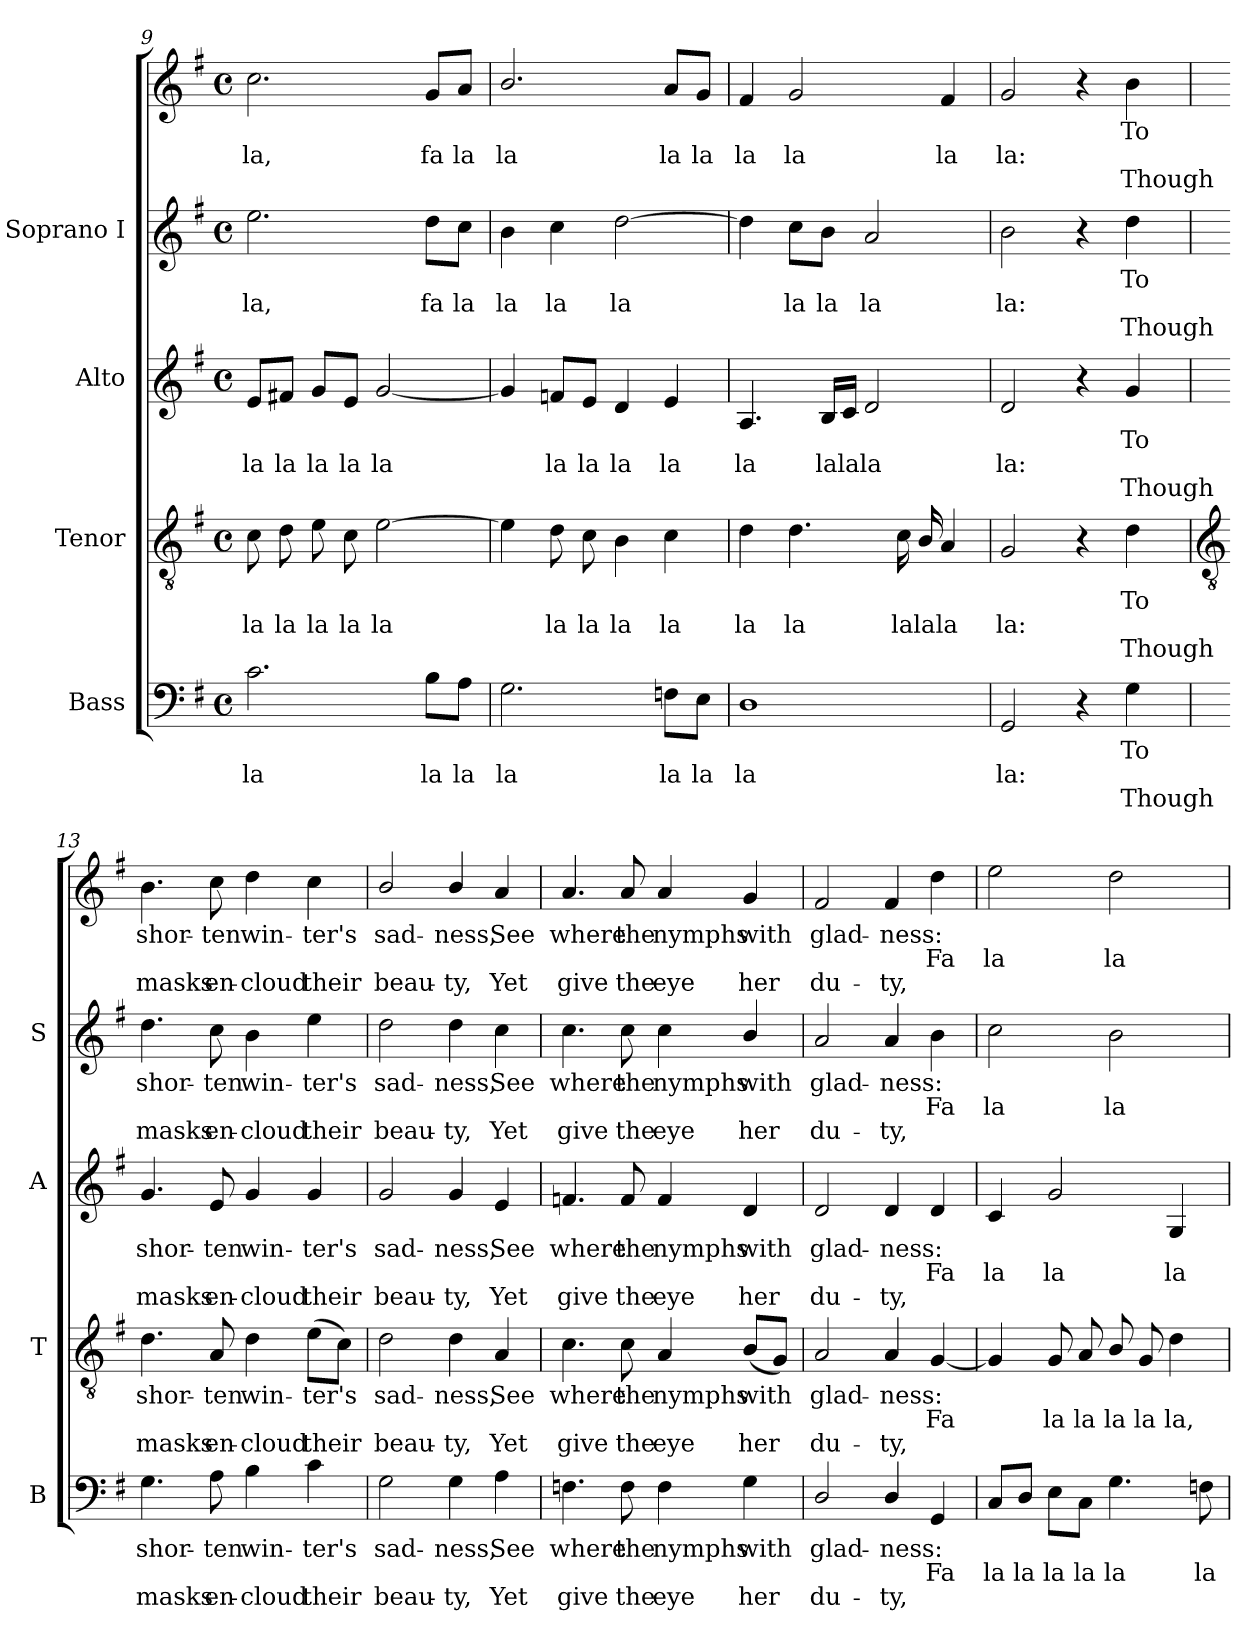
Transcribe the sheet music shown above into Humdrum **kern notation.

**kern	**text	**text	**text	**kern	**text	**text	**text	**kern	**text	**text	**text	**kern	**text	**text	**text	**kern	**text	**text	**text
*part4	*part4	*part4	*part4	*part3	*part3	*part3	*part3	*part2	*part2	*part2	*part2	*part1	*part1	*part1	*part1	*part1	*part1	*part1	*part1
*staff5	*staff5	*staff5	*staff5	*staff4	*staff4	*staff4	*staff4	*staff3	*staff3	*staff3	*staff3	*staff2	*staff2	*staff2	*staff2	*staff1	*staff1	*staff1	*staff1
*I"Bass	*	*	*	*I"Tenor	*	*	*	*I"Alto	*	*	*	*I"Soprano I	*	*	*	*	*	*	*
*I'B	*	*	*	*I'T	*	*	*	*I'A	*	*	*	*I'S	*	*	*	*	*	*	*
*clefF4	*	*	*	*clefGv2	*	*	*	*clefG2	*	*	*	*clefG2	*	*	*	*clefG2	*	*	*
*k[f#]	*	*	*	*k[f#]	*	*	*	*k[f#]	*	*	*	*k[f#]	*	*	*	*k[f#]	*	*	*
*G:	*	*	*	*G:	*	*	*	*G:	*	*	*	*G:	*	*	*	*G:	*	*	*
*M4/4	*	*	*	*M4/4	*	*	*	*M4/4	*	*	*	*M4/4	*	*	*	*M4/4	*	*	*
*met(c)	*	*	*	*met(c)	*	*	*	*met(c)	*	*	*	*met(c)	*	*	*	*met(c)	*	*	*
=9	=9	=9	=9	=9	=9	=9	=9	=9	=9	=9	=9	=9	=9	=9	=9	=9	=9	=9	=9
!	!	!LO:LY:b	!	!	!	!LO:LY:b	!	!	!	!LO:LY:b	!	!	!	!LO:LY:b	!	!	!	!LO:LY:b	!
2.c	.	la	.	8c	.	la	.	8e/L	.	la	.	2.ee	.	la,	.	2.cc	.	la,	.
!	!	!	!	!	!	!LO:LY:b	!	!	!	!LO:LY:b	!	!	!	!	!	!	!	!	!
.	.	.	.	8d	.	la	.	8f#X/J	.	la	.	.	.	.	.	.	.	.	.
!	!	!	!	!	!	!LO:LY:b	!	!	!	!LO:LY:b	!	!	!	!	!	!	!	!	!
.	.	.	.	8e	.	la	.	8g/L	.	la	.	.	.	.	.	.	.	.	.
!	!	!	!	!	!	!LO:LY:b	!	!	!	!LO:LY:b	!	!	!	!	!	!	!	!	!
.	.	.	.	8c	.	la	.	8e/J	.	la	.	.	.	.	.	.	.	.	.
!	!	!	!	!	!	!LO:LY:b	!	!	!	!LO:LY:b	!	!	!	!	!	!	!	!	!
.	.	.	.	[2e	.	la	.	[2g	.	la	.	.	.	.	.	.	.	.	.
!	!	!LO:LY:b	!	!	!	!	!	!	!	!	!	!	!	!LO:LY:b	!	!	!	!LO:LY:b	!
8B\L	.	la	.	.	.	.	.	.	.	.	.	8dd\L	.	fa	.	8g/L	.	fa	.
!	!	!LO:LY:b	!	!	!	!	!	!	!	!	!	!	!	!LO:LY:b	!	!	!	!LO:LY:b	!
8A\J	.	la	.	.	.	.	.	.	.	.	.	8cc\J	.	la	.	8a/J	.	la	.
=10	=10	=10	=10	=10	=10	=10	=10	=10	=10	=10	=10	=10	=10	=10	=10	=10	=10	=10	=10
!	!	!LO:LY:b	!	!	!	!	!	!	!	!	!	!	!	!LO:LY:b	!	!	!	!LO:LY:b	!
2.G	.	la	.	4e]	.	.	.	4g]	.	.	.	4b	.	la	.	2.b/	.	la	.
!	!	!	!	!	!	!LO:LY:b	!	!	!	!LO:LY:b	!	!	!	!LO:LY:b	!	!	!	!	!
.	.	.	.	8d	.	la	.	8fn/L	.	la	.	4cc	.	la	.	.	.	.	.
!	!	!	!	!	!	!LO:LY:b	!	!	!	!LO:LY:b	!	!	!	!	!	!	!	!	!
.	.	.	.	8c	.	la	.	8e/J	.	la	.	.	.	.	.	.	.	.	.
!	!	!	!	!	!	!LO:LY:b	!	!	!	!LO:LY:b	!	!	!	!LO:LY:b	!	!	!	!	!
.	.	.	.	4B	.	la	.	4d	.	la	.	[2dd	.	la	.	.	.	.	.
!	!	!LO:LY:b	!	!	!	!LO:LY:b	!	!	!	!LO:LY:b	!	!	!	!	!	!	!	!LO:LY:b	!
8Fn\L	.	la	.	4c	.	la	.	4e	.	la	.	.	.	.	.	8a/L	.	la	.
!	!	!LO:LY:b	!	!	!	!	!	!	!	!	!	!	!	!	!	!	!	!LO:LY:b	!
8E\J	.	la	.	.	.	.	.	.	.	.	.	.	.	.	.	8g/J	.	la	.
=11	=11	=11	=11	=11	=11	=11	=11	=11	=11	=11	=11	=11	=11	=11	=11	=11	=11	=11	=11
!	!	!LO:LY:b	!	!	!	!LO:LY:b	!	!	!	!LO:LY:b	!	!	!	!	!	!	!	!LO:LY:b	!
1D	.	la	.	4d	.	la	.	4.A	.	la	.	4dd]	.	.	.	4f#	.	la	.
!	!	!	!	!	!	!LO:LY:b	!	!	!	!	!	!	!	!LO:LY:b	!	!	!	!LO:LY:b	!
.	.	.	.	4.d	.	la	.	.	.	.	.	8cc\L	.	la	.	2g	.	la	.
!	!	!	!	!	!	!	!	!	!	!LO:LY:b	!	!	!	!LO:LY:b	!	!	!	!	!
.	.	.	.	.	.	.	.	16B/LL	.	la	.	8b\J	.	la	.	.	.	.	.
!	!	!	!	!	!	!	!	!	!	!LO:LY:b	!	!	!	!	!	!	!	!	!
.	.	.	.	.	.	.	.	16c/JJ	.	la	.	.	.	.	.	.	.	.	.
!	!	!	!	!	!	!	!	!	!	!LO:LY:b	!	!	!	!LO:LY:b	!	!	!	!	!
.	.	.	.	.	.	.	.	2d	.	la	.	2a	.	la	.	.	.	.	.
!	!	!	!	!	!	!LO:LY:b	!	!	!	!	!	!	!	!	!	!	!	!	!
.	.	.	.	16c	.	la	.	.	.	.	.	.	.	.	.	.	.	.	.
!	!	!	!	!	!	!LO:LY:b	!	!	!	!	!	!	!	!	!	!	!	!	!
.	.	.	.	16B/	.	la	.	.	.	.	.	.	.	.	.	.	.	.	.
!	!	!	!	!	!	!LO:LY:b	!	!	!	!	!	!	!	!	!	!	!	!LO:LY:b	!
.	.	.	.	4A	.	la	.	.	.	.	.	.	.	.	.	4f#	.	la	.
=12	=12	=12	=12	=12	=12	=12	=12	=12	=12	=12	=12	=12	=12	=12	=12	=12	=12	=12	=12
!	!	!LO:LY:b	!	!	!	!LO:LY:b	!	!	!	!LO:LY:b	!	!	!	!LO:LY:b	!	!	!	!LO:LY:b	!
2GG	.	la:	.	2G	.	la:	.	2d	.	la:	.	2b	.	la:	.	2g	.	la:	.
4r	.	.	.	4r	.	.	.	4r	.	.	.	4r	.	.	.	4r	.	.	.
!	!LO:LY:b	!	!LO:LY:b	!	!LO:LY:b	!	!LO:LY:b	!	!LO:LY:b	!	!LO:LY:b	!	!LO:LY:b	!	!LO:LY:b	!	!LO:LY:b	!	!LO:LY:b
4G	To	.	Though	4d	To	.	Though	4g	To	.	Though	4dd	To	.	Though	4b	To	.	Though
!!LO:LB:g=z
=13	=13	=13	=13	=13	=13	=13	=13	=13	=13	=13	=13	=13	=13	=13	=13	=13	=13	=13	=13
*	*	*	*	*clefGv2	*	*	*	*	*	*	*	*	*	*	*	*	*	*	*
!	!LO:LY:b	!	!LO:LY:b	!	!LO:LY:b	!	!LO:LY:b	!	!LO:LY:b	!	!LO:LY:b	!	!LO:LY:b	!	!LO:LY:b	!	!LO:LY:b	!	!LO:LY:b
4.G	shor-	.	-masks	4.d	shor-	.	-masks	4.g	shor-	.	-masks	4.dd	shor-	.	-masks	4.b	shor-	.	-masks
!	!LO:LY:b	!	!LO:LY:b	!	!LO:LY:b	!	!LO:LY:b	!	!LO:LY:b	!	!LO:LY:b	!	!LO:LY:b	!	!LO:LY:b	!	!LO:LY:b	!	!LO:LY:b
8A	ten	.	en-	8A	ten	.	en-	8e	ten	.	en-	8cc	ten	.	en-	8cc	ten	.	en-
!	!LO:LY:b	!	!LO:LY:b	!	!LO:LY:b	!	!LO:LY:b	!	!LO:LY:b	!	!LO:LY:b	!	!LO:LY:b	!	!LO:LY:b	!	!LO:LY:b	!	!LO:LY:b
4B	-win-	.	-cloud	4d	-win-	.	-cloud	4g	-win-	.	-cloud	4b	-win-	.	-cloud	4dd	-win-	.	-cloud
!	!LO:LY:b	!	!LO:LY:b	!	!LO:LY:b	!	!LO:LY:b	!	!LO:LY:b	!	!LO:LY:b	!	!LO:LY:b	!	!LO:LY:b	!	!LO:LY:b	!	!LO:LY:b
4c	ter's	.	their	(>8eL	ter's	.	their	4g	ter's	.	their	4ee	ter's	.	their	4cc	ter's	.	their
.	.	.	.	8cJ)	.	.	.	.	.	.	.	.	.	.	.	.	.	.	.
=14	=14	=14	=14	=14	=14	=14	=14	=14	=14	=14	=14	=14	=14	=14	=14	=14	=14	=14	=14
!	!LO:LY:b	!	!LO:LY:b	!	!LO:LY:b	!	!LO:LY:b	!	!LO:LY:b	!	!LO:LY:b	!	!LO:LY:b	!	!LO:LY:b	!	!LO:LY:b	!	!LO:LY:b
2G	sad-	.	-beau-	2d	sad-	.	-beau-	2g	sad-	.	-beau-	2dd	sad-	.	-beau-	2b/	sad-	.	-beau-
!	!LO:LY:b	!	!LO:LY:b	!	!LO:LY:b	!	!LO:LY:b	!	!LO:LY:b	!	!LO:LY:b	!	!LO:LY:b	!	!LO:LY:b	!	!LO:LY:b	!	!LO:LY:b
4G	-ness,	.	ty,	4d	-ness,	.	ty,	4g	-ness,	.	ty,	4dd	-ness,	.	ty,	4b/	-ness,	.	ty,
!	!LO:LY:b	!	!LO:LY:b	!	!LO:LY:b	!	!LO:LY:b	!	!LO:LY:b	!	!LO:LY:b	!	!LO:LY:b	!	!LO:LY:b	!	!LO:LY:b	!	!LO:LY:b
4A	See	.	Yet	4A	See	.	Yet	4e	See	.	Yet	4cc	See	.	Yet	4a	See	.	Yet
=15	=15	=15	=15	=15	=15	=15	=15	=15	=15	=15	=15	=15	=15	=15	=15	=15	=15	=15	=15
!	!LO:LY:b	!	!LO:LY:b	!	!LO:LY:b	!	!LO:LY:b	!	!LO:LY:b	!	!LO:LY:b	!	!LO:LY:b	!	!LO:LY:b	!	!LO:LY:b	!	!LO:LY:b
4.Fn	where	.	give	4.c	where	.	give	4.fn	where	.	give	4.cc	where	.	give	4.a	where	.	give
!	!LO:LY:b	!	!LO:LY:b	!	!LO:LY:b	!	!LO:LY:b	!	!LO:LY:b	!	!LO:LY:b	!	!LO:LY:b	!	!LO:LY:b	!	!LO:LY:b	!	!LO:LY:b
8F	the	.	the	8c	the	.	the	8f	the	.	the	8cc	the	.	the	8a	the	.	the
!	!LO:LY:b	!	!LO:LY:b	!	!LO:LY:b	!	!LO:LY:b	!	!LO:LY:b	!	!LO:LY:b	!	!LO:LY:b	!	!LO:LY:b	!	!LO:LY:b	!	!LO:LY:b
4F	nymphs	.	eye	4A	nymphs	.	eye	4f	nymphs	.	eye	4cc	nymphs	.	eye	4a	nymphs	.	eye
!	!LO:LY:b	!	!LO:LY:b	!	!LO:LY:b	!	!LO:LY:b	!	!LO:LY:b	!	!LO:LY:b	!	!LO:LY:b	!	!LO:LY:b	!	!LO:LY:b	!	!LO:LY:b
4G	with	.	her	(<8BL	with	.	her	4d	with	.	her	4b/	with	.	her	4g	with	.	her
.	.	.	.	8GJ)	.	.	.	.	.	.	.	.	.	.	.	.	.	.	.
=16	=16	=16	=16	=16	=16	=16	=16	=16	=16	=16	=16	=16	=16	=16	=16	=16	=16	=16	=16
!	!LO:LY:b	!	!LO:LY:b	!	!LO:LY:b	!	!LO:LY:b	!	!LO:LY:b	!	!LO:LY:b	!	!LO:LY:b	!	!LO:LY:b	!	!LO:LY:b	!	!LO:LY:b
2D/	glad-	.	-du-	2A	glad-	.	-du-	2d	glad-	.	-du-	2a	glad-	.	-du-	2f#	glad-	.	-du-
!	!LO:LY:b	!	!LO:LY:b	!	!LO:LY:b	!	!LO:LY:b	!	!LO:LY:b	!	!LO:LY:b	!	!LO:LY:b	!	!LO:LY:b	!	!LO:LY:b	!	!LO:LY:b
4D/	-ness:	.	ty,	4A	-ness:	.	ty,	4d	-ness:	.	ty,	4a	-ness:	.	ty,	4f#	-ness:	.	ty,
!	!	!LO:LY:b	!	!	!	!LO:LY:b	!	!	!	!LO:LY:b	!	!	!	!LO:LY:b	!	!	!	!LO:LY:b	!
4GG	.	Fa	.	[4G	.	Fa	.	4d	.	Fa	.	4b	.	Fa	.	4dd	.	Fa	.
=17	=17	=17	=17	=17	=17	=17	=17	=17	=17	=17	=17	=17	=17	=17	=17	=17	=17	=17	=17
!	!	!LO:LY:b	!	!	!	!	!	!	!	!LO:LY:b	!	!	!	!LO:LY:b	!	!	!	!LO:LY:b	!
8C/L	.	la	.	4G]	.	.	.	4c	.	la	.	2cc	.	la	.	2ee	.	la	.
!	!	!LO:LY:b	!	!	!	!	!	!	!	!	!	!	!	!	!	!	!	!	!
8D/J	.	la	.	.	.	.	.	.	.	.	.	.	.	.	.	.	.	.	.
!	!	!LO:LY:b	!	!	!	!LO:LY:b	!	!	!	!LO:LY:b	!	!	!	!	!	!	!	!	!
8E\L	.	la	.	8G	.	la	.	2g	.	la	.	.	.	.	.	.	.	.	.
!	!	!LO:LY:b	!	!	!	!LO:LY:b	!	!	!	!	!	!	!	!	!	!	!	!	!
8C\J	.	la	.	8A	.	la	.	.	.	.	.	.	.	.	.	.	.	.	.
!	!	!LO:LY:b	!	!	!	!LO:LY:b	!	!	!	!	!	!	!	!LO:LY:b	!	!	!	!LO:LY:b	!
4.G	.	la	.	8B/	.	la	.	.	.	.	.	2b	.	la	.	2dd	.	la	.
!	!	!	!	!	!	!LO:LY:b	!	!	!	!	!	!	!	!	!	!	!	!	!
.	.	.	.	8G	.	la	.	.	.	.	.	.	.	.	.	.	.	.	.
!	!	!	!	!	!	!LO:LY:b	!	!	!	!LO:LY:b	!	!	!	!	!	!	!	!	!
.	.	.	.	4d	.	la,	.	4G	.	la	.	.	.	.	.	.	.	.	.
!	!	!LO:LY:b	!	!	!	!	!	!	!	!	!	!	!	!	!	!	!	!	!
8Fn	.	la	.	.	.	.	.	.	.	.	.	.	.	.	.	.	.	.	.
=	=	=	=	=	=	=	=	=	=	=	=	=	=	=	=	=	=	=	=
*-	*-	*-	*-	*-	*-	*-	*-	*-	*-	*-	*-	*-	*-	*-	*-	*-	*-	*-	*-
